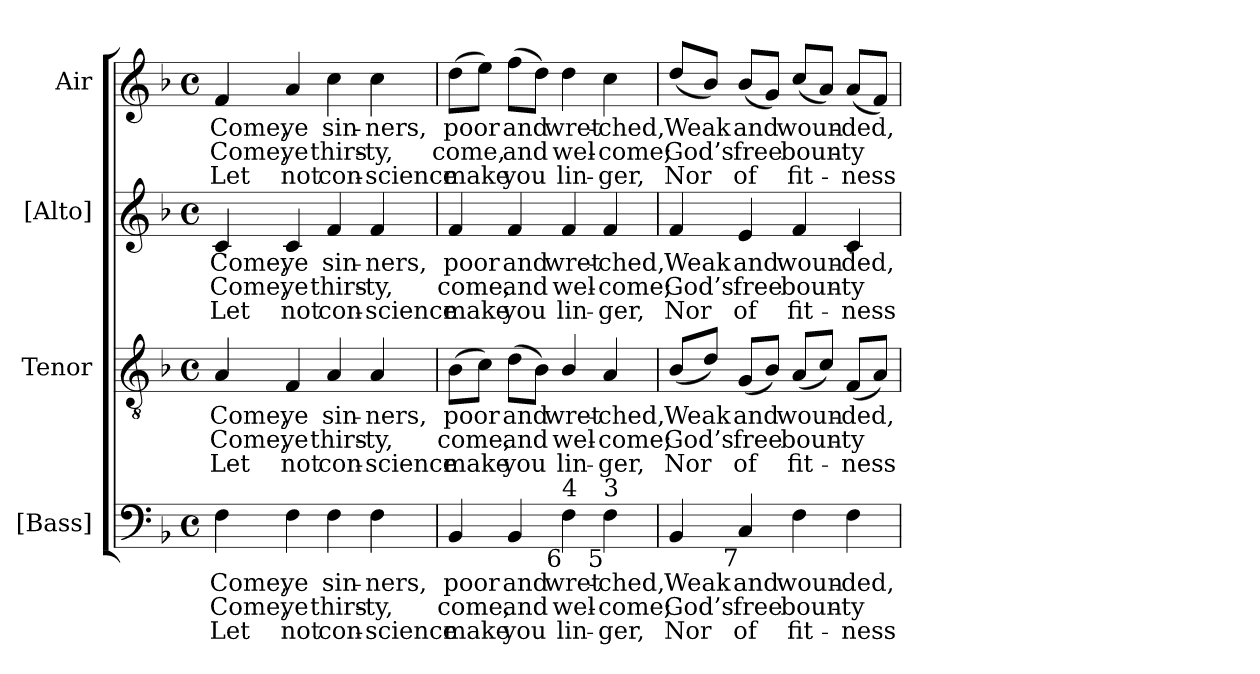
**kern	**text	**text	**text	**kern	**text	**text	**text	**kern	**text	**text	**text	**kern	**text	**text	**text
*part4	*part4	*part4	*part4	*part3	*part3	*part3	*part3	*part2	*part2	*part2	*part2	*part1	*part1	*part1	*part1
*staff4	*staff4	*staff4	*staff4	*staff3	*staff3	*staff3	*staff3	*staff2	*staff2	*staff2	*staff2	*staff1	*staff1	*staff1	*staff1
*I"[Bass]	*	*	*	*I"Tenor	*	*	*	*I"[Alto]	*	*	*	*I"Air	*	*	*
*I'B.	*	*	*	*I'T.	*	*	*	*I'A.	*	*	*	*	*	*	*
!!LO:PB:g=z
*clefF4	*	*	*	*clefGv2	*	*	*	*clefG2	*	*	*	*clefG2	*	*	*
*	*	*	*	*ITrd7c12	*	*	*	*	*	*	*	*	*	*	*
*k[b-]	*	*	*	*k[b-]	*	*	*	*k[b-]	*	*	*	*k[b-]	*	*	*
*F:	*	*	*	*F:	*	*	*	*F:	*	*	*	*F:	*	*	*
*M4/4	*	*	*	*M4/4	*	*	*	*M4/4	*	*	*	*M4/4	*	*	*
*met(c)	*	*	*	*met(c)	*	*	*	*met(c)	*	*	*	*met(c)	*	*	*
=1	=1	=1	=1	=1	=1	=1	=1	=1	=1	=1	=1	=1	=1	=1	=1
!	!LO:LY:b:color=#000000	!LO:LY:b:color=#000000	!LO:LY:b:color=#000000	!	!	!	!	!	!	!	!	!	!	!	!
!	!	!	!	!	!LO:LY:b:color=#000000	!LO:LY:b:color=#000000	!LO:LY:b:color=#000000	!	!	!	!	!	!	!	!
!	!	!	!	!	!	!	!	!	!LO:LY:b:color=#000000	!LO:LY:b:color=#000000	!LO:LY:b:color=#000000	!	!	!	!
!	!	!	!	!	!	!	!	!	!	!	!	!	!LO:LY:b:color=#000000	!LO:LY:b:color=#000000	!LO:LY:b:color=#000000
4Fi\	Come,	Come,	Let	4AAi/	Come,	Come,	Let	4ci/	Come,	Come,	Let	4fi/	Come,	Come,	Let
!	!LO:LY:b:color=#000000	!LO:LY:b:color=#000000	!LO:LY:b:color=#000000	!	!	!	!	!	!	!	!	!	!	!	!
!	!	!	!	!	!LO:LY:b:color=#000000	!LO:LY:b:color=#000000	!LO:LY:b:color=#000000	!	!	!	!	!	!	!	!
!	!	!	!	!	!	!	!	!	!LO:LY:b:color=#000000	!LO:LY:b:color=#000000	!LO:LY:b:color=#000000	!	!	!	!
!	!	!	!	!	!	!	!	!	!	!	!	!	!LO:LY:b:color=#000000	!LO:LY:b:color=#000000	!LO:LY:b:color=#000000
4Fi\	ye	ye	not	4FFi/	ye	ye	not	4ci/	ye	ye	not	4ai/	ye	ye	not
!	!LO:LY:b:color=#000000	!LO:LY:b:color=#000000	!LO:LY:b:color=#000000	!	!	!	!	!	!	!	!	!	!	!	!
!	!	!	!	!	!LO:LY:b:color=#000000	!LO:LY:b:color=#000000	!LO:LY:b:color=#000000	!	!	!	!	!	!	!	!
!	!	!	!	!	!	!	!	!	!LO:LY:b:color=#000000	!LO:LY:b:color=#000000	!LO:LY:b:color=#000000	!	!	!	!
!	!	!	!	!	!	!	!	!	!	!	!	!	!LO:LY:b:color=#000000	!LO:LY:b:color=#000000	!LO:LY:b:color=#000000
4Fi\	sin-	thirs-	con-	4AAi/	sin-	thirs-	con-	4fi/	sin-	thirs-	con-	4cci\	sin-	thirs-	con-
!	!LO:LY:b:color=#000000	!LO:LY:b:color=#000000	!LO:LY:b:color=#000000	!	!	!	!	!	!	!	!	!	!	!	!
!	!	!	!	!	!LO:LY:b:color=#000000	!LO:LY:b:color=#000000	!LO:LY:b:color=#000000	!	!	!	!	!	!	!	!
!	!	!	!	!	!	!	!	!	!LO:LY:b:color=#000000	!LO:LY:b:color=#000000	!LO:LY:b:color=#000000	!	!	!	!
!	!	!	!	!	!	!	!	!	!	!	!	!	!LO:LY:b:color=#000000	!LO:LY:b:color=#000000	!LO:LY:b:color=#000000
4Fi\	-ners,	-ty,	-science	4AAi/	-ners,	-ty,	-science	4fi/	-ners,	-ty,	-science	4cci\	-ners,	-ty,	-science
=2	=2	=2	=2	=2	=2	=2	=2	=2	=2	=2	=2	=2	=2	=2	=2
!	!LO:LY:b:color=#000000	!LO:LY:b:color=#000000	!LO:LY:b:color=#000000	!	!	!	!	!	!	!	!	!	!	!	!
!	!	!	!	!	!LO:LY:b:color=#000000	!LO:LY:b:color=#000000	!LO:LY:b:color=#000000	!	!	!	!	!	!	!	!
!	!	!	!	!	!	!	!	!	!LO:LY:b:color=#000000	!LO:LY:b:color=#000000	!LO:LY:b:color=#000000	!	!	!	!
!	!	!	!	!	!	!	!	!	!	!	!	!	!LO:LY:b:color=#000000	!LO:LY:b:color=#000000	!LO:LY:b:color=#000000
4BB-i/	poor	come,	make	(8BB-i\L	poor	come,	make	4fi/	poor	come,	make	(8ddi\L	poor	come,	make
.	.	.	.	8Ci\J)	.	.	.	.	.	.	.	8eei\J)	.	.	.
!	!LO:LY:b:color=#000000	!LO:LY:b:color=#000000	!LO:LY:b:color=#000000	!	!	!	!	!	!	!	!	!	!	!	!
!	!	!	!	!	!LO:LY:b:color=#000000	!LO:LY:b:color=#000000	!LO:LY:b:color=#000000	!	!	!	!	!	!	!	!
!	!	!	!	!	!	!	!	!	!LO:LY:b:color=#000000	!LO:LY:b:color=#000000	!LO:LY:b:color=#000000	!	!	!	!
!	!	!	!	!	!	!	!	!	!	!	!	!	!LO:LY:b:color=#000000	!LO:LY:b:color=#000000	!LO:LY:b:color=#000000
4BB-i/	and	and	you	(8Di\L	and	and	you	4fi/	and	and	you	(8ffi\L	and	and	you
.	.	.	.	8BB-i\J)	.	.	.	.	.	.	.	8ddi\J)	.	.	.
!	!LO:LY:b:color=#000000	!LO:LY:b:color=#000000	!LO:LY:b:color=#000000	!	!	!	!	!	!	!	!	!	!	!	!
!	!	!	!	!	!LO:LY:b:color=#000000	!LO:LY:b:color=#000000	!LO:LY:b:color=#000000	!	!	!	!	!	!	!	!
!	!	!	!	!	!	!	!	!	!LO:LY:b:color=#000000	!LO:LY:b:color=#000000	!LO:LY:b:color=#000000	!	!	!	!
!LO:TX:b:rj:t=6	!	!	!	!	!	!	!	!	!	!	!	!	!	!	!
!LO:TX:t=4	!	!	!	!	!	!	!	!	!	!	!	!	!	!	!
!	!	!	!	!	!	!	!	!	!	!	!	!	!LO:LY:b:color=#000000	!LO:LY:b:color=#000000	!LO:LY:b:color=#000000
4Fi\	wret-	wel-	lin-	4BB-i/	wret-	wel-	lin-	4fi/	wret-	wel-	lin-	4ddi\	wret-	wel-	lin-
!	!LO:LY:b:color=#000000	!LO:LY:b:color=#000000	!LO:LY:b:color=#000000	!	!	!	!	!	!	!	!	!	!	!	!
!	!	!	!	!	!LO:LY:b:color=#000000	!LO:LY:b:color=#000000	!LO:LY:b:color=#000000	!	!	!	!	!	!	!	!
!	!	!	!	!	!	!	!	!	!LO:LY:b:color=#000000	!LO:LY:b:color=#000000	!LO:LY:b:color=#000000	!	!	!	!
!LO:TX:b:rj:t=5	!	!	!	!	!	!	!	!	!	!	!	!	!	!	!
!LO:TX:t=3	!	!	!	!	!	!	!	!	!	!	!	!	!	!	!
!	!	!	!	!	!	!	!	!	!	!	!	!	!LO:LY:b:color=#000000	!LO:LY:b:color=#000000	!LO:LY:b:color=#000000
4Fi\	-ched,	-come;	-ger,	4AAi/	-ched,	-come;	-ger,	4fi/	-ched,	-come;	-ger,	4cci\	-ched,	-come;	-ger,
=3	=3	=3	=3	=3	=3	=3	=3	=3	=3	=3	=3	=3	=3	=3	=3
!	!LO:LY:b:color=#000000	!LO:LY:b:color=#000000	!LO:LY:b:color=#000000	!	!	!	!	!	!	!	!	!	!	!	!
!	!	!	!	!	!LO:LY:b:color=#000000	!LO:LY:b:color=#000000	!LO:LY:b:color=#000000	!	!	!	!	!	!	!	!
!	!	!	!	!	!	!	!	!	!LO:LY:b:color=#000000	!LO:LY:b:color=#000000	!LO:LY:b:color=#000000	!	!	!	!
!	!	!	!	!	!	!	!	!	!	!	!	!	!LO:LY:b:color=#000000	!LO:LY:b:color=#000000	!LO:LY:b:color=#000000
4BB-i/	Weak	God’s	Nor	(8BB-i/L	Weak	God’s	Nor	4fi/	Weak	God’s	Nor	(8ddi/L	Weak	God’s	Nor
.	.	.	.	8Di/J)	.	.	.	.	.	.	.	8b-i/J)	.	.	.
!	!LO:LY:b:color=#000000	!LO:LY:b:color=#000000	!LO:LY:b:color=#000000	!	!	!	!	!	!	!	!	!	!	!	!
!	!	!	!	!	!LO:LY:b:color=#000000	!LO:LY:b:color=#000000	!LO:LY:b:color=#000000	!	!	!	!	!	!	!	!
!	!	!	!	!	!	!	!	!	!LO:LY:b:color=#000000	!LO:LY:b:color=#000000	!LO:LY:b:color=#000000	!	!	!	!
!LO:TX:b:rj:t=7	!	!	!	!	!	!	!	!	!	!	!	!	!	!	!
!	!	!	!	!	!	!	!	!	!	!	!	!	!LO:LY:b:color=#000000	!LO:LY:b:color=#000000	!LO:LY:b:color=#000000
4Ci/	and	free	of	(8GGi/L	and	free	of	4ei/	and	free	of	(8b-i/L	and	free	of
.	.	.	.	8BB-i/J)	.	.	.	.	.	.	.	8gi/J)	.	.	.
!	!LO:LY:b:color=#000000	!LO:LY:b:color=#000000	!LO:LY:b:color=#000000	!	!	!	!	!	!	!	!	!	!	!	!
!	!	!	!	!	!LO:LY:b:color=#000000	!LO:LY:b:color=#000000	!LO:LY:b:color=#000000	!	!	!	!	!	!	!	!
!	!	!	!	!	!	!	!	!	!LO:LY:b:color=#000000	!LO:LY:b:color=#000000	!LO:LY:b:color=#000000	!	!	!	!
!	!	!	!	!	!	!	!	!	!	!	!	!	!LO:LY:b:color=#000000	!LO:LY:b:color=#000000	!LO:LY:b:color=#000000
4Fi\	woun-	boun-	fit-	(8AAi/L	woun-	boun-	fit-	4fi/	woun-	boun-	fit-	(8cci/L	woun-	boun-	fit-
.	.	.	.	8Ci/J)	.	.	.	.	.	.	.	8ai/J)	.	.	.
!	!LO:LY:b:color=#000000	!LO:LY:b:color=#000000	!LO:LY:b:color=#000000	!	!	!	!	!	!	!	!	!	!	!	!
!	!	!	!	!	!LO:LY:b:color=#000000	!LO:LY:b:color=#000000	!LO:LY:b:color=#000000	!	!	!	!	!	!	!	!
!	!	!	!	!	!	!	!	!	!LO:LY:b:color=#000000	!LO:LY:b:color=#000000	!LO:LY:b:color=#000000	!	!	!	!
!	!	!	!	!	!	!	!	!	!	!	!	!	!LO:LY:b:color=#000000	!LO:LY:b:color=#000000	!LO:LY:b:color=#000000
4Fi\	-ded,	-ty	-ness	(8FFi/L	-ded,	-ty	-ness	4ci/	-ded,	-ty	-ness	(8ai/L	-ded,	-ty	-ness
.	.	.	.	8AAi/J)	.	.	.	.	.	.	.	8fi/J)	.	.	.
=	=	=	=	=	=	=	=	=	=	=	=	=	=	=	=
*-	*-	*-	*-	*-	*-	*-	*-	*-	*-	*-	*-	*-	*-	*-	*-
